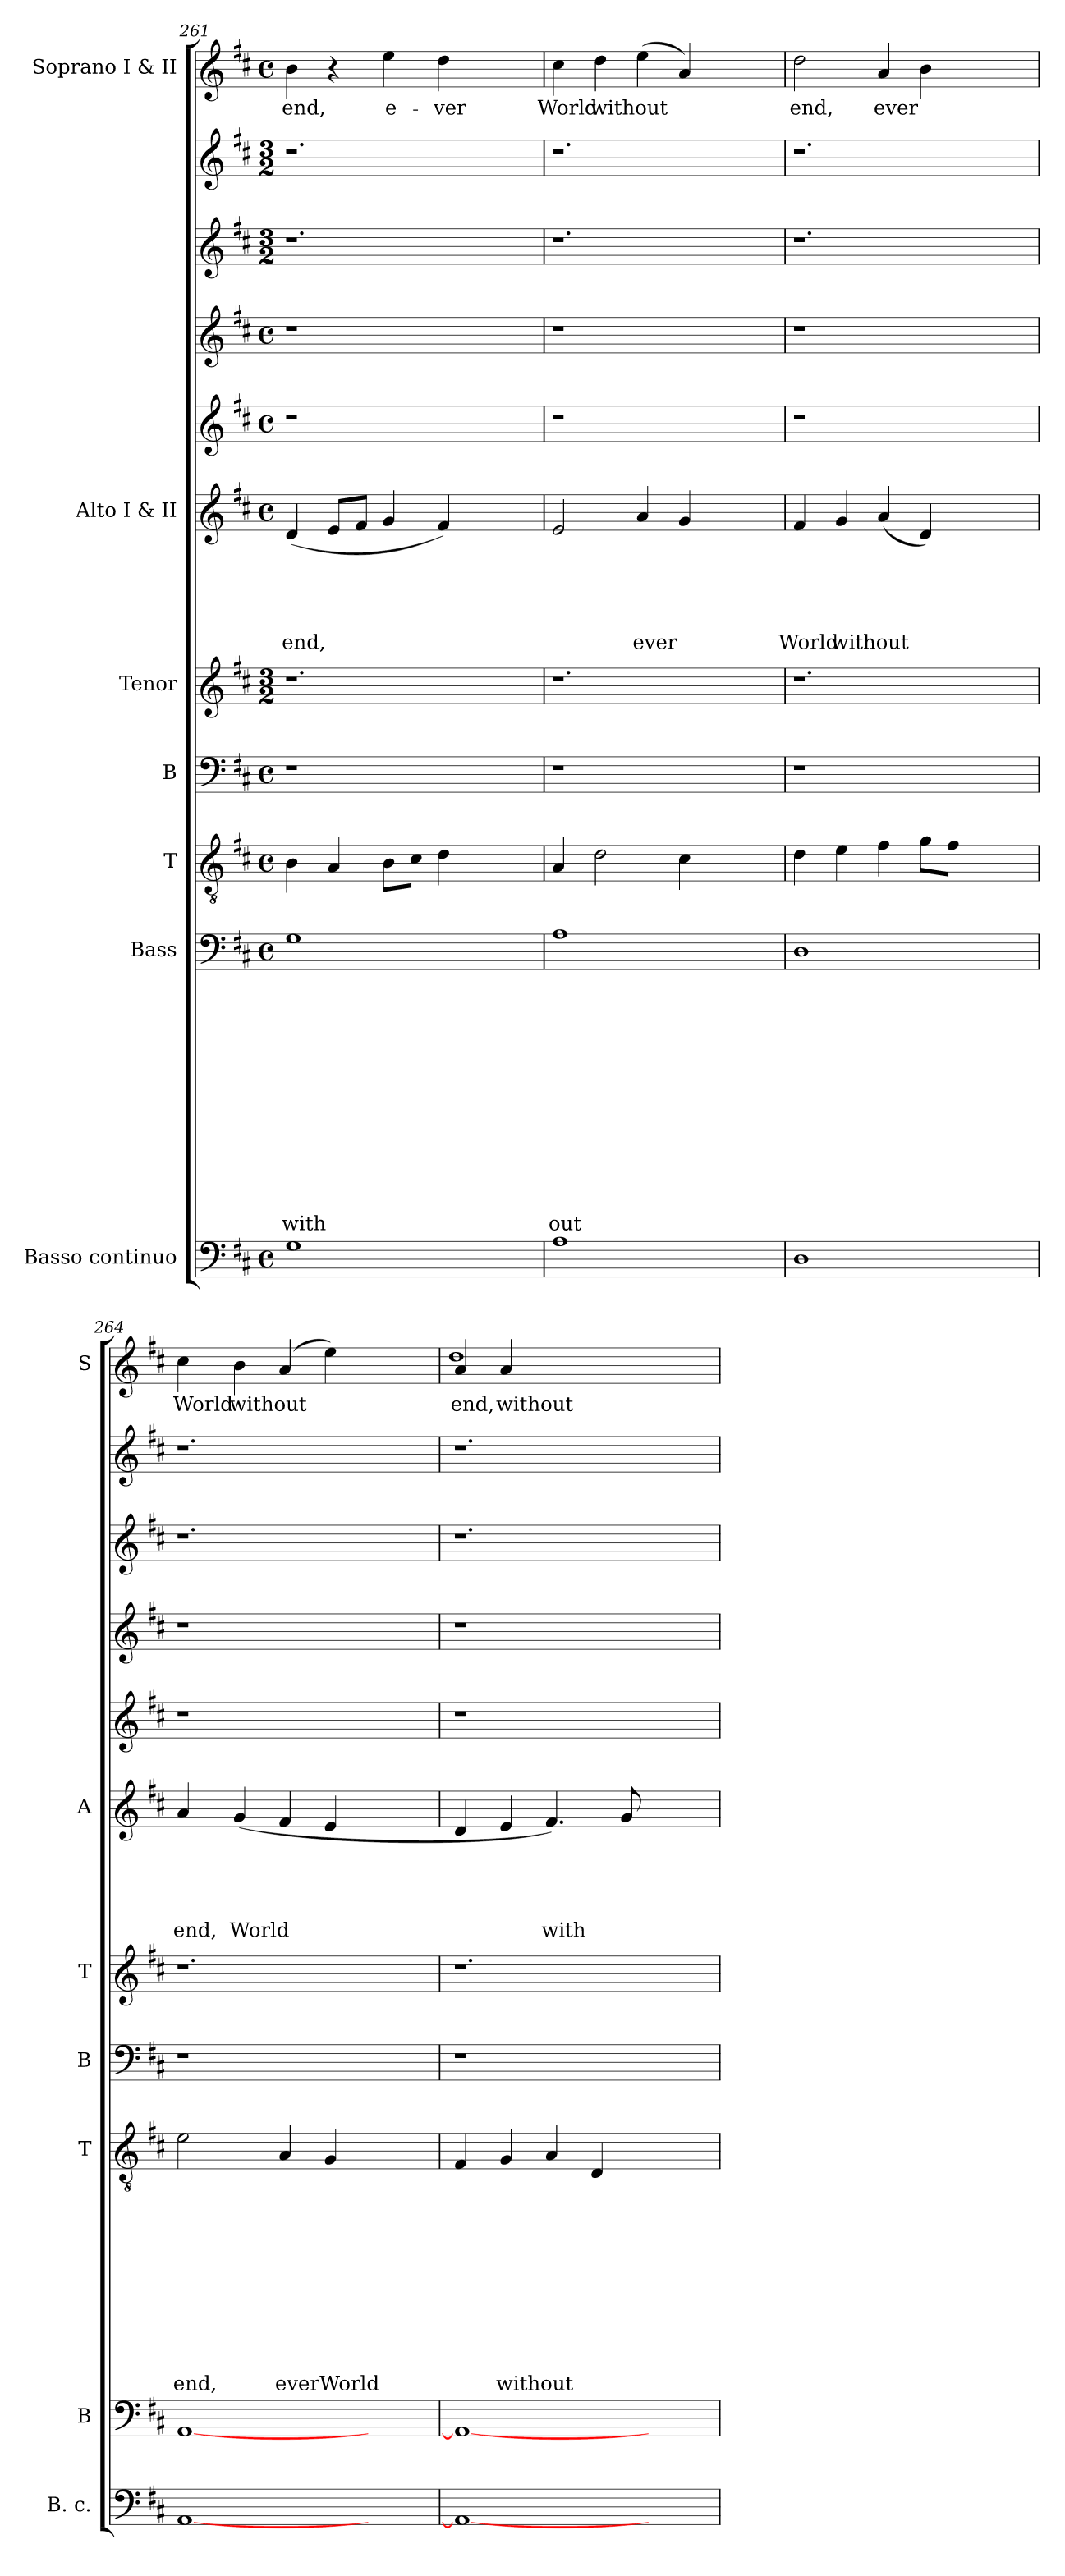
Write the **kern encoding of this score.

**kern	**kern	**text	**text	**text	**text	**text	**text	**text	**text	**text	**text	**text	**text	**text	**kern	**text	**text	**text	**text	**text	**text	**text	**text	**text	**text	**text	**kern	**kern	**kern	**text	**text	**text	**text	**text	**kern	**kern	**kern	**kern	**kern	**text
*part11	*part10	*part10	*part10	*part10	*part10	*part10	*part10	*part10	*part10	*part10	*part10	*part10	*part10	*part10	*part9	*part9	*part9	*part9	*part9	*part9	*part9	*part9	*part9	*part9	*part9	*part9	*part8	*part7	*part6	*part6	*part6	*part6	*part6	*part6	*part5	*part4	*part3	*part2	*part1	*part1
*staff11	*staff10	*staff10	*staff10	*staff10	*staff10	*staff10	*staff10	*staff10	*staff10	*staff10	*staff10	*staff10	*staff10	*staff10	*staff9	*staff9	*staff9	*staff9	*staff9	*staff9	*staff9	*staff9	*staff9	*staff9	*staff9	*staff9	*staff8	*staff7	*staff6	*staff6	*staff6	*staff6	*staff6	*staff6	*staff5	*staff4	*staff3	*staff2	*staff1	*staff1
*I"Basso continuo	*I"Bass	*	*	*	*	*	*	*	*	*	*	*	*	*	*I"T	*	*	*	*	*	*	*	*	*	*	*	*I"B	*I"Tenor	*I"Alto I & II	*	*	*	*	*	*	*	*	*	*I"Soprano I & II	*
*I'B. c.	*I'B	*	*	*	*	*	*	*	*	*	*	*	*	*	*I'T	*	*	*	*	*	*	*	*	*	*	*	*I'B	*I'T	*I'A	*	*	*	*	*	*	*	*	*	*I'S	*
*clefF4	*clefF4	*	*	*	*	*	*	*	*	*	*	*	*	*	*clefGv2	*	*	*	*	*	*	*	*	*	*	*	*clefF4	*clefG2	*clefG2	*	*	*	*	*	*clefG2	*clefG2	*clefG2	*clefG2	*clefG2	*
*ITrd7c12	*	*	*	*	*	*	*	*	*	*	*	*	*	*	*	*	*	*	*	*	*	*	*	*	*	*	*	*	*	*	*	*	*	*	*	*	*	*	*	*
*k[f#c#]	*k[f#c#]	*	*	*	*	*	*	*	*	*	*	*	*	*	*k[f#c#]	*	*	*	*	*	*	*	*	*	*	*	*k[f#c#]	*k[f#c#]	*k[f#c#]	*	*	*	*	*	*k[f#c#]	*k[f#c#]	*k[f#c#]	*k[f#c#]	*k[f#c#]	*
*D:	*D:	*	*	*	*	*	*	*	*	*	*	*	*	*	*D:	*	*	*	*	*	*	*	*	*	*	*	*D:	*D:	*D:	*	*	*	*	*	*D:	*D:	*D:	*D:	*D:	*
*M4/4	*M4/4	*	*	*	*	*	*	*	*	*	*	*	*	*	*M4/4	*	*	*	*	*	*	*	*	*	*	*	*M4/4	*M3/2	*M4/4	*	*	*	*	*	*M4/4	*M4/4	*M3/2	*M3/2	*M4/4	*
*met(c)	*met(c)	*	*	*	*	*	*	*	*	*	*	*	*	*	*met(c)	*	*	*	*	*	*	*	*	*	*	*	*met(c)	*	*met(c)	*	*	*	*	*	*met(c)	*met(c)	*	*	*met(c)	*
=261	=261	=261	=261	=261	=261	=261	=261	=261	=261	=261	=261	=261	=261	=261	=261	=261	=261	=261	=261	=261	=261	=261	=261	=261	=261	=261	=261	=261	=261	=261	=261	=261	=261	=261	=261	=261	=261	=261	=261	=261
!	!	!	!	!	!	!	!	!	!	!	!	!	!	!LO:LY:b	!	!	!	!	!	!	!	!	!	!	!	!	!	!	!	!	!	!	!	!LO:LY:b	!	!	!	!	!	!LO:LY:b
1GG	1G	.	.	.	.	.	.	.	.	.	.	.	.	with	4B\	.	.	.	.	.	.	.	.	.	.	.	1r	1.r	(<4d/	.	.	.	.	end,	1r	1r	1.r	1.r	4b\	end,
.	.	.	.	.	.	.	.	.	.	.	.	.	.	.	4A/	.	.	.	.	.	.	.	.	.	.	.	.	.	8e/L	.	.	.	.	.	.	.	.	.	4r	.
.	.	.	.	.	.	.	.	.	.	.	.	.	.	.	.	.	.	.	.	.	.	.	.	.	.	.	.	.	8f#/J	.	.	.	.	.	.	.	.	.	.	.
!	!	!	!	!	!	!	!	!	!	!	!	!	!	!	!	!	!	!	!	!	!	!	!	!	!	!	!	!	!	!	!	!	!	!	!	!	!	!	!	!LO:LY:b
.	.	.	.	.	.	.	.	.	.	.	.	.	.	.	8B\L	.	.	.	.	.	.	.	.	.	.	.	.	.	4g/	.	.	.	.	.	.	.	.	.	4ee\	e-
.	.	.	.	.	.	.	.	.	.	.	.	.	.	.	8c#\J	.	.	.	.	.	.	.	.	.	.	.	.	.	.	.	.	.	.	.	.	.	.	.	.	.
!	!	!	!	!	!	!	!	!	!	!	!	!	!	!	!	!	!	!	!	!	!	!	!	!	!	!	!	!	!	!	!	!	!	!	!	!	!	!	!	!LO:LY:b
.	.	.	.	.	.	.	.	.	.	.	.	.	.	.	4d\	.	.	.	.	.	.	.	.	.	.	.	.	.	4f#/)	.	.	.	.	.	.	.	.	.	4dd\	-ver
2ryy	2ryy	.	.	.	.	.	.	.	.	.	.	.	.	.	2ryy	.	.	.	.	.	.	.	.	.	.	.	2ryy	.	2ryy	.	.	.	.	.	2ryy	2ryy	.	.	2ryy	.
!!LO:PB:g=z
=262	=262	=262	=262	=262	=262	=262	=262	=262	=262	=262	=262	=262	=262	=262	=262	=262	=262	=262	=262	=262	=262	=262	=262	=262	=262	=262	=262	=262	=262	=262	=262	=262	=262	=262	=262	=262	=262	=262	=262	=262
!	!	!	!	!	!	!	!	!	!	!	!	!	!	!LO:LY:b	!	!	!	!	!	!	!	!	!	!	!	!	!	!	!	!	!	!	!	!	!	!	!	!	!	!LO:LY:b
1AA	1A	.	.	.	.	.	.	.	.	.	.	.	.	out	4A/	.	.	.	.	.	.	.	.	.	.	.	1r	1.r	2e/	.	.	.	.	.	1r	1r	1.r	1.r	4cc#\	World
!	!	!	!	!	!	!	!	!	!	!	!	!	!	!	!	!	!	!	!	!	!	!	!	!	!	!	!	!	!	!	!	!	!	!	!	!	!	!	!	!LO:LY:b
.	.	.	.	.	.	.	.	.	.	.	.	.	.	.	2d\	.	.	.	.	.	.	.	.	.	.	.	.	.	.	.	.	.	.	.	.	.	.	.	4dd\	without
!	!	!	!	!	!	!	!	!	!	!	!	!	!	!	!	!	!	!	!	!	!	!	!	!	!	!	!	!	!	!	!	!	!	!LO:LY:b	!	!	!	!	!	!
.	.	.	.	.	.	.	.	.	.	.	.	.	.	.	.	.	.	.	.	.	.	.	.	.	.	.	.	.	4a/	.	.	.	.	ever	.	.	.	.	(>4ee\	.
.	.	.	.	.	.	.	.	.	.	.	.	.	.	.	4c#\	.	.	.	.	.	.	.	.	.	.	.	.	.	4g/	.	.	.	.	.	.	.	.	.	4a/)	.
2ryy	2ryy	.	.	.	.	.	.	.	.	.	.	.	.	.	2ryy	.	.	.	.	.	.	.	.	.	.	.	2ryy	.	2ryy	.	.	.	.	.	2ryy	2ryy	.	.	2ryy	.
=263	=263	=263	=263	=263	=263	=263	=263	=263	=263	=263	=263	=263	=263	=263	=263	=263	=263	=263	=263	=263	=263	=263	=263	=263	=263	=263	=263	=263	=263	=263	=263	=263	=263	=263	=263	=263	=263	=263	=263	=263
!	!	!	!	!	!	!	!	!	!	!	!	!	!	!	!	!	!	!	!	!	!	!	!	!	!	!	!	!	!	!	!	!	!	!LO:LY:b	!	!	!	!	!	!LO:LY:b
1DD	1D	.	.	.	.	.	.	.	.	.	.	.	.	.	4d\	.	.	.	.	.	.	.	.	.	.	.	1r	1.r	4f#/	.	.	.	.	World	1r	1r	1.r	1.r	2dd\	end,
!	!	!	!	!	!	!	!	!	!	!	!	!	!	!	!	!	!	!	!	!	!	!	!	!	!	!	!	!	!	!	!	!	!	!LO:LY:b	!	!	!	!	!	!
.	.	.	.	.	.	.	.	.	.	.	.	.	.	.	4e\	.	.	.	.	.	.	.	.	.	.	.	.	.	4g/	.	.	.	.	without	.	.	.	.	.	.
!	!	!	!	!	!	!	!	!	!	!	!	!	!	!	!	!	!	!	!	!	!	!	!	!	!	!	!	!	!	!	!	!	!	!	!	!	!	!	!	!LO:LY:b
.	.	.	.	.	.	.	.	.	.	.	.	.	.	.	4f#\	.	.	.	.	.	.	.	.	.	.	.	.	.	(<4a/	.	.	.	.	.	.	.	.	.	4a/	ever
.	.	.	.	.	.	.	.	.	.	.	.	.	.	.	8g\L	.	.	.	.	.	.	.	.	.	.	.	.	.	4d/)	.	.	.	.	.	.	.	.	.	4b\	.
.	.	.	.	.	.	.	.	.	.	.	.	.	.	.	8f#\J	.	.	.	.	.	.	.	.	.	.	.	.	.	.	.	.	.	.	.	.	.	.	.	.	.
2ryy	2ryy	.	.	.	.	.	.	.	.	.	.	.	.	.	2ryy	.	.	.	.	.	.	.	.	.	.	.	2ryy	.	2ryy	.	.	.	.	.	2ryy	2ryy	.	.	2ryy	.
=264	=264	=264	=264	=264	=264	=264	=264	=264	=264	=264	=264	=264	=264	=264	=264	=264	=264	=264	=264	=264	=264	=264	=264	=264	=264	=264	=264	=264	=264	=264	=264	=264	=264	=264	=264	=264	=264	=264	=264	=264
!	!	!	!	!	!	!	!	!	!	!	!	!	!	!	!	!	!	!	!	!	!	!	!	!	!	!LO:LY:b	!	!	!	!	!	!	!	!LO:LY:b	!	!	!	!	!	!LO:LY:b
[<1AAA	[<1AA	.	.	.	.	.	.	.	.	.	.	.	.	.	2e\	.	.	.	.	.	.	.	.	.	.	end,	1r	1.r	4a/	.	.	.	.	end,	1r	1r	1.r	1.r	4cc#\	World
!	!	!	!	!	!	!	!	!	!	!	!	!	!	!	!	!	!	!	!	!	!	!	!	!	!	!	!	!	!	!	!	!	!	!LO:LY:b	!	!	!	!	!	!LO:LY:b
.	.	.	.	.	.	.	.	.	.	.	.	.	.	.	.	.	.	.	.	.	.	.	.	.	.	.	.	.	(<4g/	.	.	.	.	World	.	.	.	.	4b\	without
!	!	!	!	!	!	!	!	!	!	!	!	!	!	!	!	!	!	!	!	!	!	!	!	!	!	!LO:LY:b	!	!	!	!	!	!	!	!	!	!	!	!	!	!
.	.	.	.	.	.	.	.	.	.	.	.	.	.	.	4A/	.	.	.	.	.	.	.	.	.	.	everWorld	.	.	4f#/	.	.	.	.	.	.	.	.	.	(4a/	.
.	.	.	.	.	.	.	.	.	.	.	.	.	.	.	4G/	.	.	.	.	.	.	.	.	.	.	.	.	.	4e/	.	.	.	.	.	.	.	.	.	4ee\)	.
2ryy	2ryy	.	.	.	.	.	.	.	.	.	.	.	.	.	2ryy	.	.	.	.	.	.	.	.	.	.	.	2ryy	.	2ryy	.	.	.	.	.	2ryy	2ryy	.	.	2ryy	.
=265	=265	=265	=265	=265	=265	=265	=265	=265	=265	=265	=265	=265	=265	=265	=265	=265	=265	=265	=265	=265	=265	=265	=265	=265	=265	=265	=265	=265	=265	=265	=265	=265	=265	=265	=265	=265	=265	=265	=265	=265
!	!	!	!	!	!	!	!	!	!	!	!	!	!	!	!	!	!	!	!	!	!	!	!	!	!	!	!	!	!	!	!	!	!	!	!	!	!	!	!	!LO:LY:b
*	*	*	*	*	*	*	*	*	*	*	*	*	*	*	*	*	*	*	*	*	*	*	*	*	*	*	*	*	*	*	*	*	*	*	*	*	*	*	*^	*
1AAA_	1AA_	.	.	.	.	.	.	.	.	.	.	.	.	.	4F#/	.	.	.	.	.	.	.	.	.	.	.	1r	1.r	4d/	.	.	.	.	.	1r	1r	1.r	1.r	4a/	1dd	end,
!	!	!	!	!	!	!	!	!	!	!	!	!	!	!	!	!	!	!	!	!	!	!	!	!	!	!LO:LY:b	!	!	!	!	!	!	!	!	!	!	!	!	!	!	!LO:LY:b
.	.	.	.	.	.	.	.	.	.	.	.	.	.	.	4G/	.	.	.	.	.	.	.	.	.	.	without	.	.	4e/	.	.	.	.	.	.	.	.	.	4a/	.	without
!	!	!	!	!	!	!	!	!	!	!	!	!	!	!	!	!	!	!	!	!	!	!	!	!	!	!	!	!	!	!	!	!	!	!LO:LY:b	!	!	!	!	!	!	!
.	.	.	.	.	.	.	.	.	.	.	.	.	.	.	4A/	.	.	.	.	.	.	.	.	.	.	.	.	.	4.f#/)	.	.	.	.	with	.	.	.	.	2ryy	.	.
.	.	.	.	.	.	.	.	.	.	.	.	.	.	.	4D/	.	.	.	.	.	.	.	.	.	.	.	.	.	.	.	.	.	.	.	.	.	.	.	.	.	.
.	.	.	.	.	.	.	.	.	.	.	.	.	.	.	.	.	.	.	.	.	.	.	.	.	.	.	.	.	8g/	.	.	.	.	.	.	.	.	.	.	.	.
2ryy	2ryy	.	.	.	.	.	.	.	.	.	.	.	.	.	2ryy	.	.	.	.	.	.	.	.	.	.	.	2ryy	.	2ryy	.	.	.	.	.	2ryy	2ryy	.	.	2ryy	2ryy	.
*	*	*	*	*	*	*	*	*	*	*	*	*	*	*	*	*	*	*	*	*	*	*	*	*	*	*	*	*	*	*	*	*	*	*	*	*	*	*	*v	*v	*
=	=	=	=	=	=	=	=	=	=	=	=	=	=	=	=	=	=	=	=	=	=	=	=	=	=	=	=	=	=	=	=	=	=	=	=	=	=	=	=	=
*-	*-	*-	*-	*-	*-	*-	*-	*-	*-	*-	*-	*-	*-	*-	*-	*-	*-	*-	*-	*-	*-	*-	*-	*-	*-	*-	*-	*-	*-	*-	*-	*-	*-	*-	*-	*-	*-	*-	*-	*-
